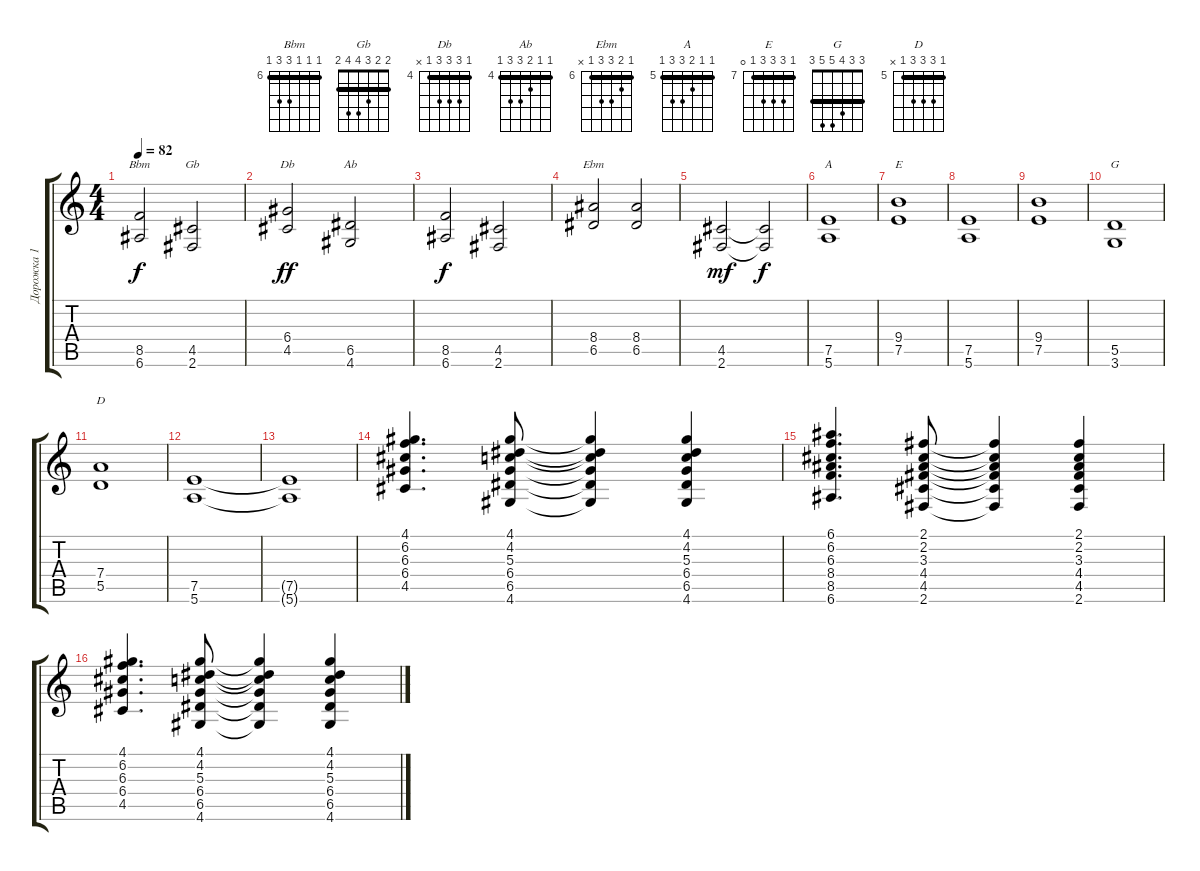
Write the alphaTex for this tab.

\track ("Дорожка 1" "Дорожка 1") {instrument electricguitarclean}
\staff {score tabs}
\tuning (E4 B3 G3 D3 A2 E2) {hide}
\chord ("Bbm" 6 6 6 8 8 6) {firstfret 6 barre 6}
\chord ("Gb" 2 2 3 4 4 2) {barre 2}
\chord ("Db" 4 6 6 6 4 x) {firstfret 4 barre 4}
\chord ("Ab" 4 4 5 6 6 4) {firstfret 4 barre 4}
\chord ("Ebm" 6 7 8 8 6 x) {firstfret 6 barre 6}
\chord ("A" 5 5 6 7 7 5) {firstfret 5 barre 5}
\chord ("E" 7 9 9 9 7 0) {firstfret 7 barre 7}
\chord ("G" 3 3 4 5 5 3) {barre 3}
\chord ("D" 5 7 7 7 5 x) {firstfret 5 barre 5}
\ts (4 4)
\tempo 82
\clef g2
\ks c
(8.5 6.6).2{ch "Bbm" dy f} (4.5 2.6).2{ch "Gb"} |
(6.4 4.5).2{ch "Db" dy ff instrument distortionguitar} (6.5 4.6).2{ch "Ab"} |
(8.5 6.6).2{dy f} (4.5 2.6).2 |
(8.4 6.5).2{ch "Ebm"} (8.4 6.5).2 |
(4.5 2.6).2{dy mf} (4.5{t} 2.6{t}).2{dy f} |
(7.5 5.6).1{ch "A"} |
(9.4 7.5).1{ch "E"} |
(7.5 5.6).1 |
(9.4 7.5).1 |
(5.5 3.6).1{ch "G"} |
(7.4 5.5).1{ch "D"} |
(7.5 5.6).1 |
(7.5{t} 5.6{t}).1 |
(4.1 6.2 6.3 6.4 4.5).4{d instrument acousticguitarnylon} (4.1 4.2 5.3 6.4 6.5 4.6).8 (4.1{t} 4.2{t} 5.3{t} 6.4{t} 6.5{t} 4.6{t}).4 (4.1 4.2 5.3 6.4 6.5 4.6).4 |
(6.1 6.2 6.3 8.4 8.5 6.6).4{d} (2.1 2.2 3.3 4.4 4.5 2.6).8 (2.1{t} 2.2{t} 3.3{t} 4.4{t} 4.5{t} 2.6{t}).4 (2.1 2.2 3.3 4.4 4.5 2.6).4 |
(4.1 6.2 6.3 6.4 4.5).4{d instrument acousticguitarnylon} (4.1 4.2 5.3 6.4 6.5 4.6).8 (4.1{t} 4.2{t} 5.3{t} 6.4{t} 6.5{t} 4.6{t}).4 (4.1 4.2 5.3 6.4 6.5 4.6).4
